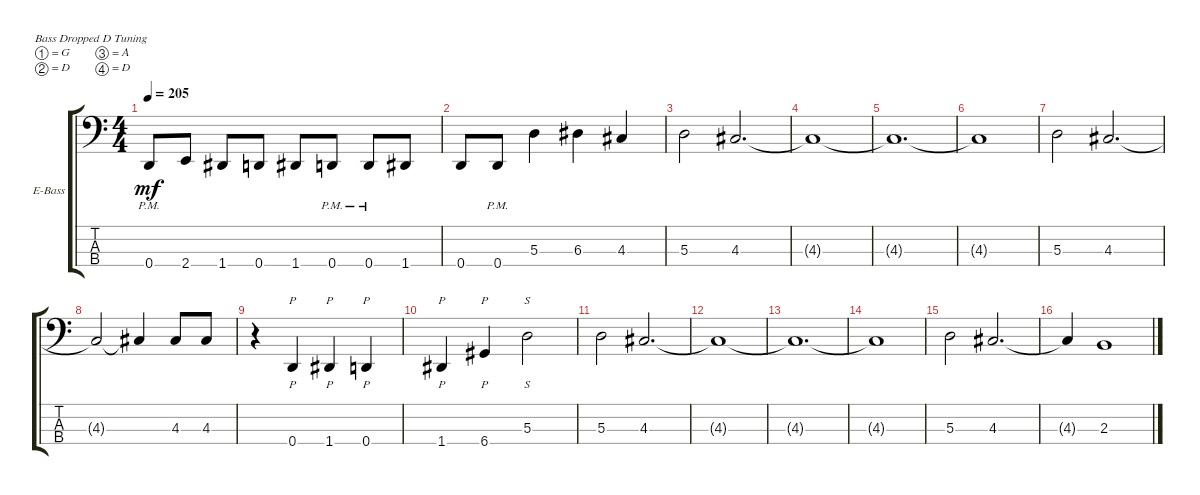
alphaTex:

\bracketExtendMode groupsimilarinstruments
\firstSystemTrackNameOrientation horizontal
\otherSystemsTrackNameOrientation horizontal
\track ("Electric Bass" "E-Bass") {instrument electricbassfinger}
\staff {score tabs}
\tuning (G2 D2 A1 D1)
\ts (4 4)
\tempo 205
\clef f4
\ks c
0.4{pm}.8{dy mf} 2.4.8 1.4.8 0.4.8 1.4.8 0.4{pm}.8 0.4{pm}.8 1.4.8 |
0.4.8 0.4{pm}.8 5.3.4 6.3.4 4.3.4 |
5.3.2 4.3.2{d} |
4.3{t}.1 |
4.3{t}.1{d} |
4.3{t}.1 |
5.3.2 4.3.2{d} |
4.3{t}.2 4.3{t}.4 4.3.8 4.3.8 |
r.4 0.4.4{p} 1.4.4{p} 0.4.4{p} |
1.4.4{p} 6.4.4{p} 5.3.2{s} |
5.3.2 4.3.2{d} |
4.3{t}.1 |
4.3{t}.1{d} |
4.3{t}.1 |
5.3.2 4.3.2{d} |
4.3{t}.4 2.3.1
